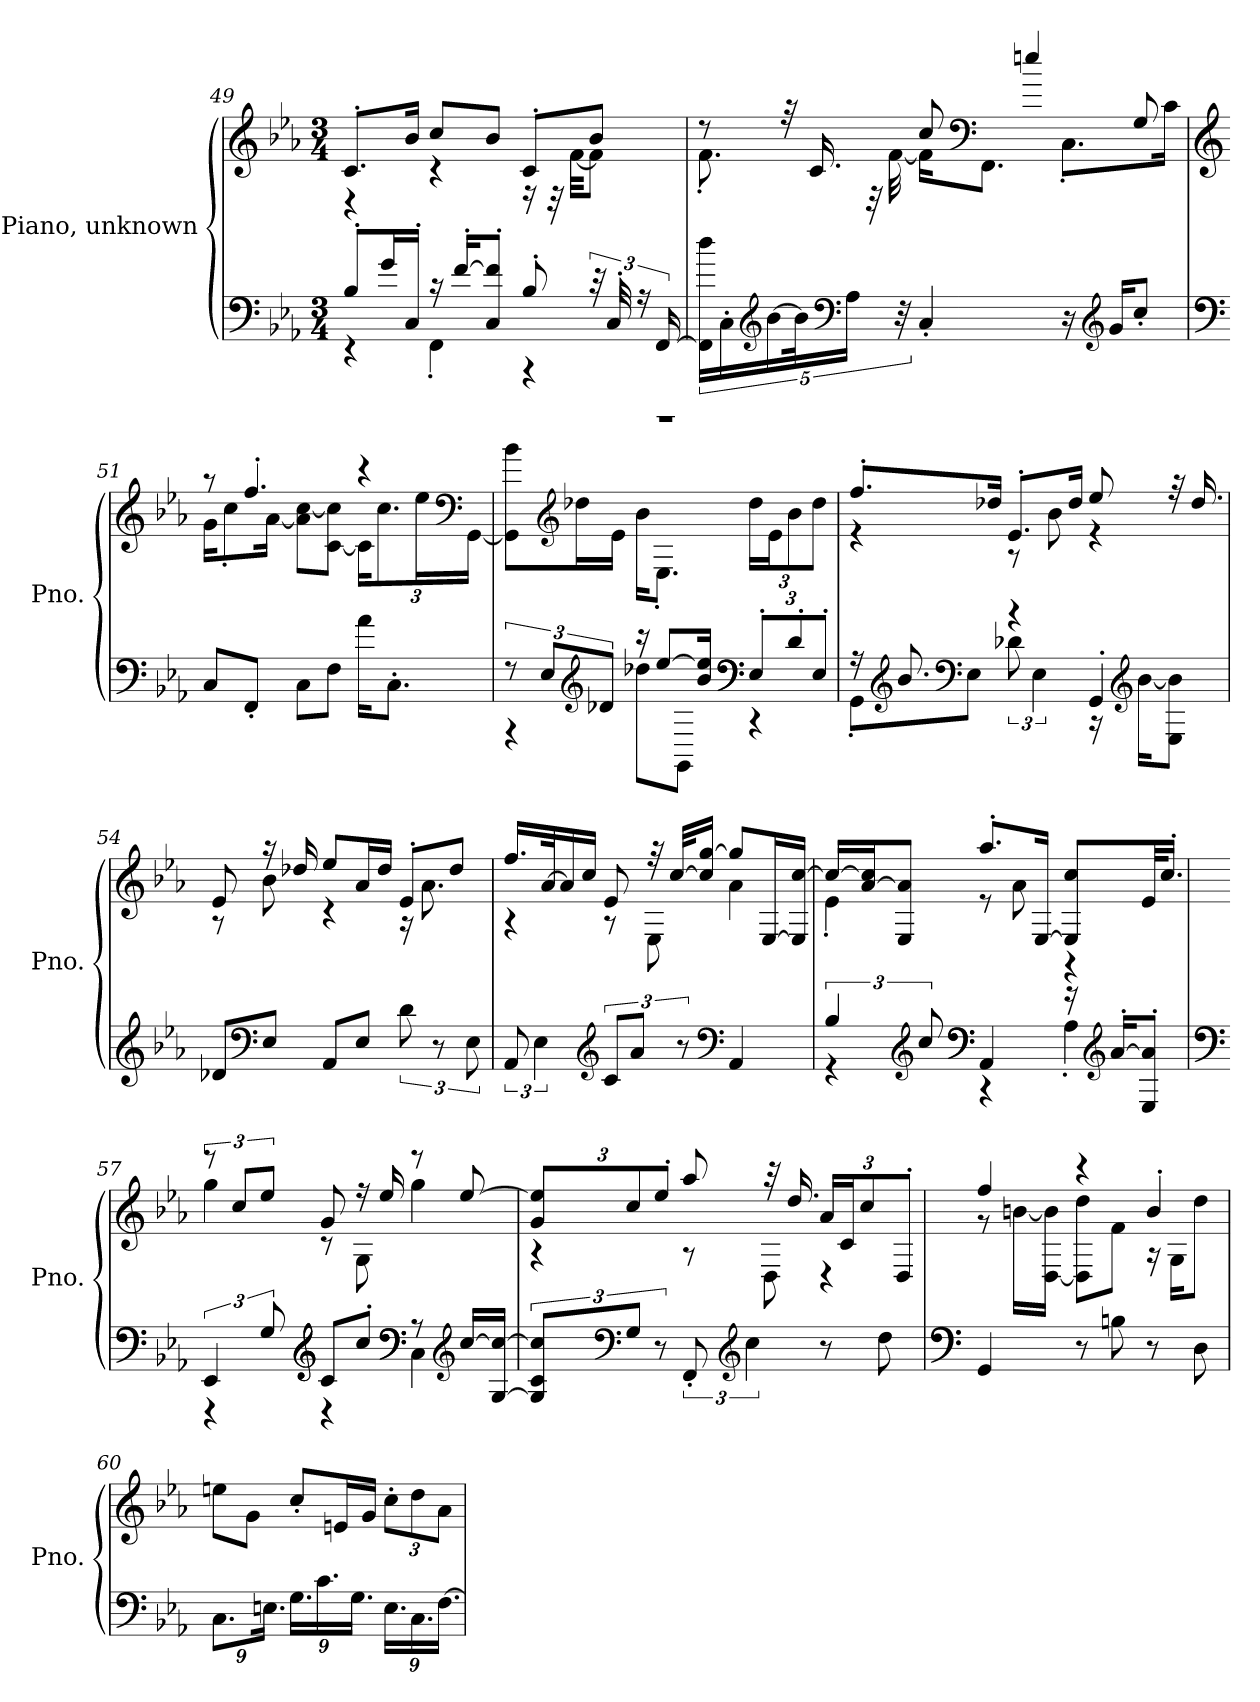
**kern	**kern
*part1	*part1
*staff2	*staff1
*I"Piano, unknown	*
*I'Pno.	*
*clefF4	*clefG2
*k[b-e-a-]	*k[b-e-a-]
*M3/4	*M3/4
=49	=49
*^	*^
8B-'/L	4r	8.c'/L	4r
16g/L	.	.	.
16C'/JJ	.	16b-/Jk	.
16r	4FF'\	8cc/L	4r
[16f'/KL	.	.	.
8C/' 8f/]'J	.	8b-/J	.
8B-'/	4r	8c'/L	16r
.	.	.	32r
.	.	.	[32f\KKL
48r	.	8b-/J	8f\J]
48C'/	.	.	.
24r	.	.	.
[24FF/	.	.	.
*v	*v	*	*
!!LO:LB:g=z	!!
=50	=50	=50
20FF\] 20dd\LL	8r	8.f'\
20C'\	.	.
*clefG2	*	*
[20b-\	.	.
.	32r	.
40b-\K]	.	.
.	16.c/	.
*clefF4	*	*
20A-\JJ	.	.
.	.	32r
.	.	[32f\
40r	.	.
4C'/	8cc/	16f\KL]
*	*clefF4	*
.	.	8.FF\J
.	4een/	.
16r	.	8.C'\L
*clefG2	*	*
16g/KL	.	.
8cc'/J	8G/	.
.	.	16c\Jk
=51	=51	=51
*clefF4	*clefG2	*
8C/L	8r	16g\KL
.	.	8cc'\
8FF'/J	4.ff'/	.
.	.	[16a-\Jk
8C\L	.	8a-\] [8cc\L
8F\J	.	[8c\ 8cc\]J
*	*	*Xbrackettup
16a-\KL	4r	24c\KL]
.	.	12.cc\
8.C'\J	.	.
.	.	24ee-\L
*	*clefF4	*
.	.	[24GG\JJ
!!LO:LB:g=z	!!
=52	=52	=52
*^	*	*
12r	4r	2.r	8GG\] 8b-\L
12E-/L	.	.	.
*	*	*clefG2	*
.	.	.	16dd-X\L
*clefG2	*	*	*
12d-X/J	.	.	.
.	.	.	16e-\JJ
16r	8dd-X\L	.	16b-\KL
[8ee-/L	.	.	8.E-'\J
.	8GG\J	.	.
16b-/ 16ee-/]Jk	.	.	.
*clefF4	*	*	*
*Xbrackettup	*	*	*
12E-'/L	4r	.	24dd-\LL
.	.	.	24e-\J
12d-'/	.	.	12b-\
12E-'/J	.	.	12dd-\J
=53	=53	=53	=53
16r	8GG'\L	8.ff'/L	4r
*clefG2	*	*	*
8.b-/	.	.	.
*clefF4	*	*	*
.	8E-\J	.	.
.	.	16dd-X/Jk	.
*	*brackettup	*	*
4r	12d-X\	8.e-'/L	8r
.	6E-\	.	.
.	.	.	8b-\
.	.	16dd-/Jk	.
4GG'/	16r	8ee-/	4r
*clefG2	*	*	*
.	[16b-\KL	.	.
.	8E-\ 8b-\]J	32r	.
.	.	16.dd-/	.
*v	*v	*	*
!!LO:LB:g=z	!!
=54	=54	=54
8d-X/L	8e-/	8r
*clefF4	*	*
8E-/J	16r	8b-\
.	16dd-X/	.
8AA-/L	8ee-/L	4r
8E-/J	16a-/L	.
.	16dd-/JJ	.
12d-\	8e-'/L	16r
.	.	8.a-\
12r	.	.
.	8dd-/J	.
12E-\	.	.
=55	=55	=55
12AA-/	16.ff/LL	4r
6E-\	.	.
.	[32a-/K	.
.	16a-/]	.
.	16cc/JJ	.
*clefG2	*	*
12c/L	8e-/	8r
12a-/J	.	.
.	32r	8E-\
.	[32cc/KLL	.
12r	.	.
.	16cc/] [16gg/JJ	.
*clefF4	*	*
4AA-/	8gg/L]	4a-\
.	[16E-/L	.
.	16E-/] [16cc/JJ	.
!!LO:LB:g=z	!!
=56	=56	=56
*^	*	*
6B-/	4r	16cc/LL_	4e-'\
.	.	[16a-/ 16cc/]J	.
.	.	8E-/ 8a-/]J	.
*clefG2	*	*	*
12cc/	.	.	.
*clefF4	*	*	*
4AA-/	4r	8.aa-'/L	8r
.	.	.	8a-\
.	.	[16E-/Jk	.
16r	4A-'\	8E-/] 8cc/L	4r
*clefG2	*	*	*
[16a-'/KL	.	.	.
8E-/' 8a-/]'J	.	32e-/KL	.
.	.	16.cc'/JJ	.
=57	=57	=57	=57
*clefF4	*	*	*
*	*	*brackettup	*
6EE-/	4r	12r	4gg\
.	.	12cc/L	.
12G/	.	12ee-/J	.
*clefG2	*	*	*
8c/L	4r	8g/	8r
8cc'/J	.	16r	8G\
.	.	16ee-/	.
*clefF4	*	*	*
8r	4C\	8r	4gg\
*clefG2	*	*	*
[16cc/LL	.	[8ee-/	.
[16G/ 16cc/_JJ	.	.	.
*v	*v	*	*
!!LO:LB:g=z	!!
=58	=58	=58
*	*Xbrackettup	*
12G/] 12c/ 12cc/]L	12g/ 12ee-/]L	4r
*clefF4	*	*
12G/J	12cc/	.
12r	12ee-'/J	.
12FF'/	8aa-/	8r
*clefG2	*	*
6cc\	.	.
.	32r	8D\
.	16.dd/	.
8r	24a-/LL	4r
.	24c/J	.
.	12cc/	.
8dd\	.	.
.	12D'/J	.
=59	=59	=59
*clefF4	*	*
4GG/	4ff/	8r
.	.	[16bn\LL
.	.	[16D\ 16b\]JJ
8r	4r	8D\] 8dd\L
8Bn\	.	8f\J
8r	4b'/	16r
.	.	16G\KL
8D\	.	8dd\J
*	*v	*v
=60	=60
*Xbrackettup	*
9.C\L	8een\L
.	8g\J
18.En\Jk	.
18.G\LL	8cc'/L
18.c\	.
.	16en/L
18.G\JJ	.
.	16g/JJ
18.E\LL	12cc'\L
18.C\	12dd\
[18.F\JJ	12a-\J
=	=
*-	*-
